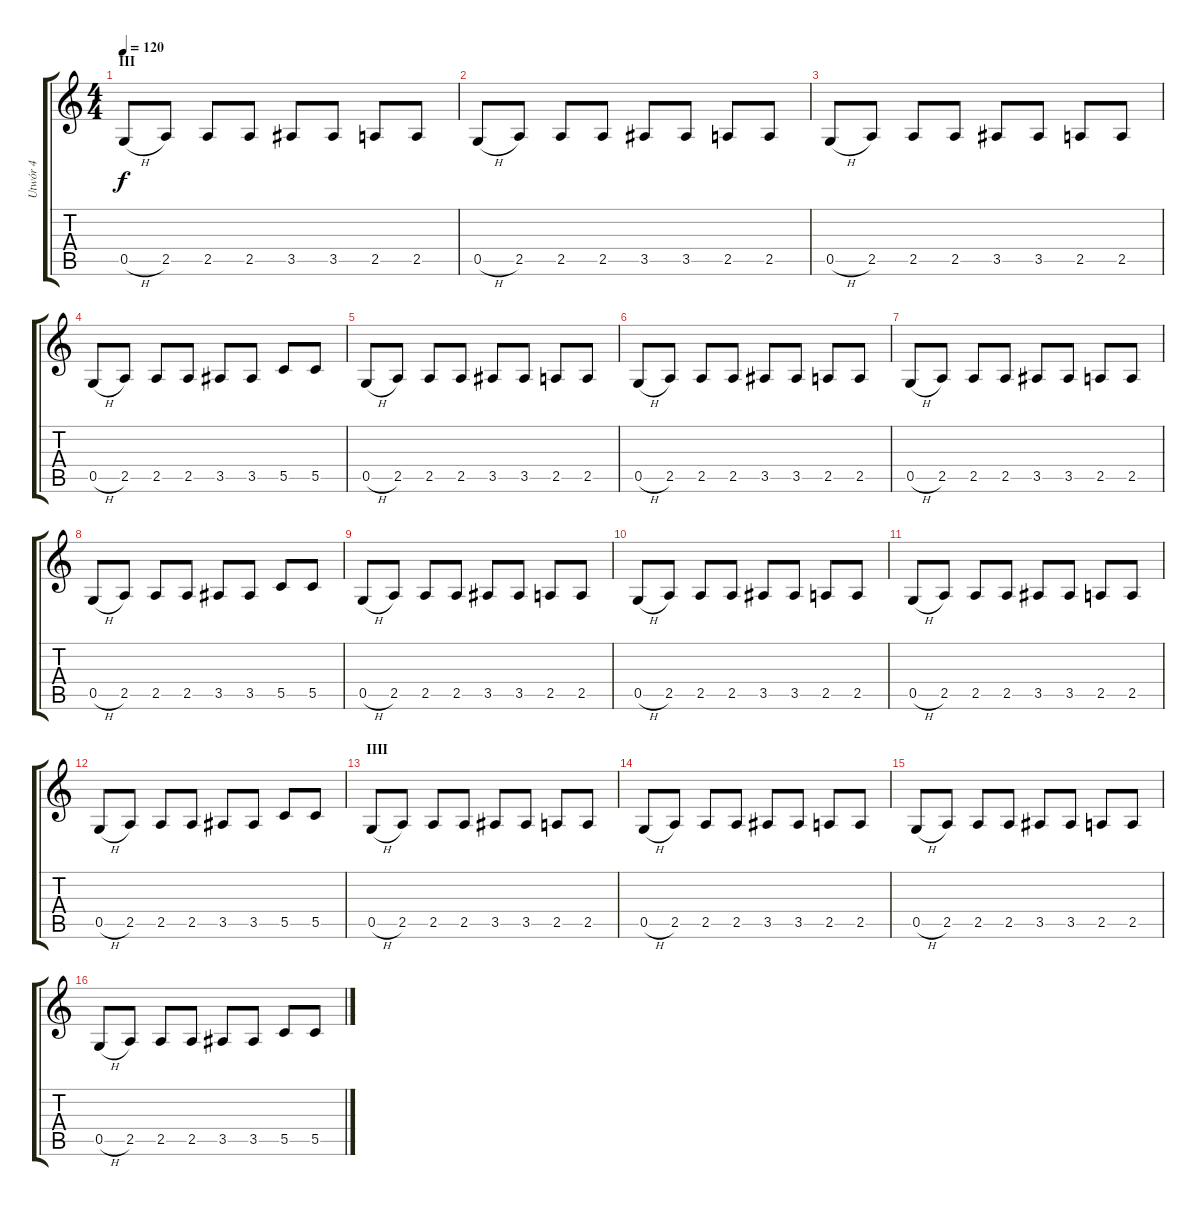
\track ("Utwór 4" "Utwór 4") {instrument electricguitarmuted}
\staff {score tabs}
\tuning (D4 A3 F3 C3 G2 D2) {hide}
\ts (4 4)
\section ("" "III")
\tempo 120
\clef g2
\ks c
0.5{h}.8{dy f volume 10 instrument electricguitarmuted} 2.5.8 2.5.8 2.5.8 3.5.8 3.5.8 2.5.8 2.5.8 |
0.5{h}.8 2.5.8 2.5.8 2.5.8 3.5.8 3.5.8 2.5.8 2.5.8 |
0.5{h}.8 2.5.8 2.5.8 2.5.8 3.5.8 3.5.8 2.5.8 2.5.8 |
0.5{h}.8 2.5.8 2.5.8 2.5.8 3.5.8 3.5.8 5.5.8 5.5.8 |
0.5{h}.8 2.5.8 2.5.8 2.5.8 3.5.8 3.5.8 2.5.8 2.5.8 |
0.5{h}.8 2.5.8 2.5.8 2.5.8 3.5.8 3.5.8 2.5.8 2.5.8 |
0.5{h}.8 2.5.8 2.5.8 2.5.8 3.5.8 3.5.8 2.5.8 2.5.8 |
0.5{h}.8 2.5.8 2.5.8 2.5.8 3.5.8 3.5.8 5.5.8 5.5.8 |
0.5{h}.8 2.5.8 2.5.8 2.5.8 3.5.8 3.5.8 2.5.8 2.5.8 |
0.5{h}.8 2.5.8 2.5.8 2.5.8 3.5.8 3.5.8 2.5.8 2.5.8 |
0.5{h}.8 2.5.8 2.5.8 2.5.8 3.5.8 3.5.8 2.5.8 2.5.8 |
0.5{h}.8 2.5.8 2.5.8 2.5.8 3.5.8 3.5.8 5.5.8 5.5.8 |
\section ("" "IIII")
0.5{h}.8{volume 10 instrument electricguitarmuted} 2.5.8 2.5.8 2.5.8 3.5.8 3.5.8 2.5.8 2.5.8 |
0.5{h}.8 2.5.8 2.5.8 2.5.8 3.5.8 3.5.8 2.5.8 2.5.8 |
0.5{h}.8 2.5.8 2.5.8 2.5.8 3.5.8 3.5.8 2.5.8 2.5.8 |
0.5{h}.8 2.5.8 2.5.8 2.5.8 3.5.8 3.5.8 5.5.8 5.5.8
